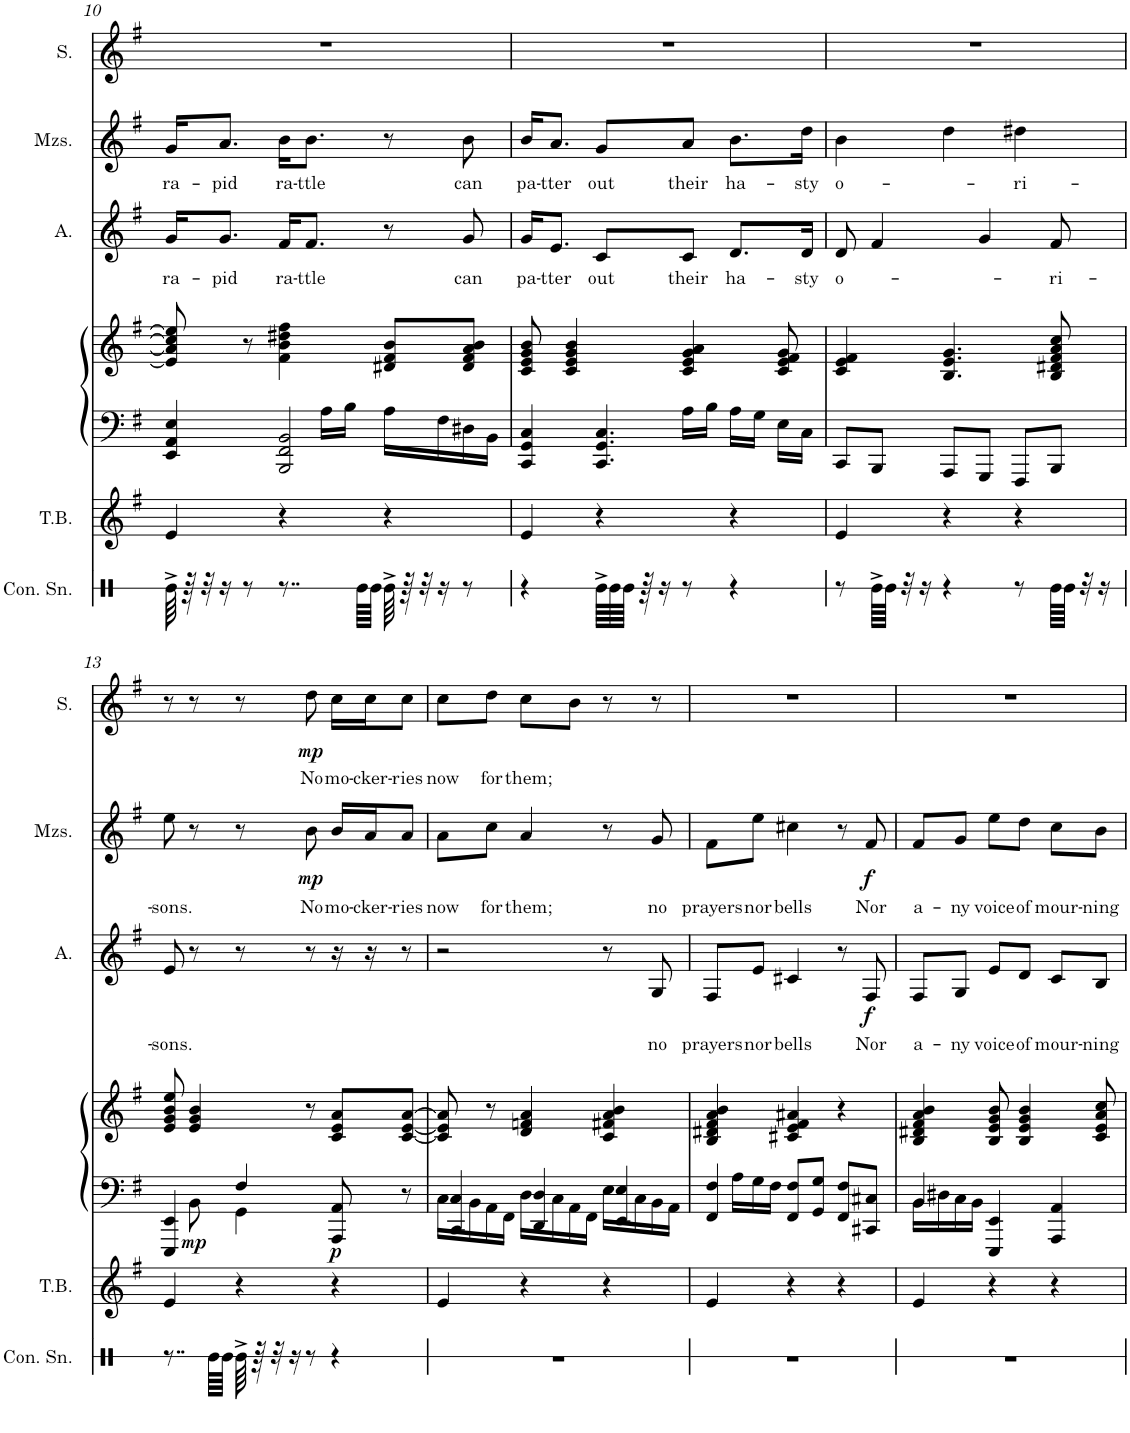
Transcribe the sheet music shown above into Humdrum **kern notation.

**kern	**kern	**kern	**kern	**dynam	**kern	**text	**dynam	**kern	**text	**dynam	**kern	**text	**dynam
*part6	*part5	*part4	*part4	*part4	*part3	*part3	*part3	*part2	*part2	*part2	*part1	*part1	*part1
*staff7	*staff6	*staff5	*staff4	*staff4/5	*staff3	*staff3	*staff3	*staff2	*staff2	*staff2	*staff1	*staff1	*staff1
*I"Concert Snare  Drum (optional)	*I"Tubular Bells  (optional)	*I"Piano	*	*	*I"Alto	*	*	*I"Mezzo-soprano	*	*	*I"Soprano	*	*
*I'Con. Sn.	*I'T.B.	*I'Pno	*	*	*I'A.	*	*	*I'Mzs.	*	*	*I'S.	*	*
!!LO:PB:g=z
*clefX	*clefG2	*clefF4	*clefG2	*	*clefG2	*	*	*clefG2	*	*	*clefG2	*	*
*k[]	*k[f#]	*k[f#]	*k[f#]	*	*k[f#]	*	*	*k[f#]	*	*	*k[f#]	*	*
*M3/4	*M3/4	*M3/4	*M3/4	*	*M3/4	*	*	*M3/4	*	*	*M3/4	*	*
=10	=10	=10	=10	=10	=10	=10	=10	=10	=10	=10	=10	=10	=10
*	*	*^	*	*	*	*	*	*	*	*	*	*	*
!	!	!	!	!	!	!	!LO:LY:b	!	!	!LO:LY:b	!	!	!	!
64Re^\	4e/	4EE/ 4AA/ 4E/	4.ryy	8e/] 8a/] 8cc/] 8ee/]	.	16g/KL	ra-	.	16g/KL	ra-	.	2.r	.	.
64r	.	.	.	.	.	.	.	.	.	.	.	.	.	.
32r	.	.	.	.	.	.	.	.	.	.	.	.	.	.
!	!	!	!	!	!	!	!LO:LY:b	!	!	!LO:LY:b	!	!	!	!
16r	.	.	.	.	.	8.g/J	-pid	.	8.a/J	-pid	.	.	.	.
8r	.	.	.	8r	.	.	.	.	.	.	.	.	.	.
!	!	!	!	!	!	!	!LO:LY:b	!	!	!LO:LY:b	!	!	!	!
8..r	4r	2BBB/ 2FF#/ 2BB/	.	4f#\ 4b\ 4dd#X\ 4ff#\	.	16f#/KL	ra-	.	16b\KL	ra-	.	.	.	.
!	!	!	!	!	!	!	!LO:LY:b	!	!	!LO:LY:b	!	!	!	!
.	.	.	.	.	.	8.f#/J	-ttle	.	8.b\J	-ttle	.	.	.	.
.	.	.	16A\LL	.	.	.	.	.	.	.	.	.	.	.
.	.	.	16B\JJ	.	.	.	.	.	.	.	.	.	.	.
64Re\LLLL	.	.	.	.	.	.	.	.	.	.	.	.	.	.
64Re\JJJJ	.	.	.	.	.	.	.	.	.	.	.	.	.	.
64Re^\	4r	.	16A\LL	8d#X/ 8f#/ 8b/L	.	8r	.	.	8r	.	.	.	.	.
64r	.	.	.	.	.	.	.	.	.	.	.	.	.	.
32r	.	.	.	.	.	.	.	.	.	.	.	.	.	.
16r	.	.	16F#\	.	.	.	.	.	.	.	.	.	.	.
!	!	!	!	!	!	!	!LO:LY:b	!	!	!LO:LY:b	!	!	!	!
8r	.	.	16D#X\	8d#/ 8f#/ 8a/ 8b/J	.	8g/	can	.	8b\	can	.	.	.	.
.	.	.	16BB\JJ	.	.	.	.	.	.	.	.	.	.	.
=11	=11	=11	=11	=11	=11	=11	=11	=11	=11	=11	=11	=11	=11	=11
!	!	!	!	!	!	!	!LO:LY:b	!	!	!LO:LY:b	!	!	!	!
4r	4e/	4CC/ 4GG/ 4C/	4.ryy	8c/ 8e/ 8g/ 8b/	.	16g/KL	pa-	.	16b/KL	pa-	.	2.r	.	.
!	!	!	!	!	!	!	!LO:LY:b	!	!	!LO:LY:b	!	!	!	!
.	.	.	.	.	.	8.e/J	-tter	.	8.a/J	-tter	.	.	.	.
.	.	.	.	4c/ 4e/ 4g/ 4b/	.	.	.	.	.	.	.	.	.	.
!	!	!	!	!	!	!	!LO:LY:b	!	!	!LO:LY:b	!	!	!	!
64Re^\LLLL	4r	4.CC/ 4.GG/ 4.C/	.	.	.	8c/L	out	.	8g/L	out	.	.	.	.
64Re\	.	.	.	.	.	.	.	.	.	.	.	.	.	.
64Re\JJJJ	.	.	.	.	.	.	.	.	.	.	.	.	.	.
64r	.	.	.	.	.	.	.	.	.	.	.	.	.	.
16r	.	.	.	.	.	.	.	.	.	.	.	.	.	.
!	!	!	!	!	!	!	!LO:LY:b	!	!	!LO:LY:b	!	!	!	!
8r	.	.	16A\LL	4c/ 4e/ 4g/ 4a/	.	8c/J	their	.	8a/J	their	.	.	.	.
.	.	.	16B\JJ	.	.	.	.	.	.	.	.	.	.	.
!	!	!	!	!	!	!	!LO:LY:b	!	!	!LO:LY:b	!	!	!	!
4r	4r	.	16A\LL	.	.	8.d/L	ha-	.	8.b\L	ha-	.	.	.	.
.	.	.	16G\JJ	.	.	.	.	.	.	.	.	.	.	.
.	.	16E\LL	8ryy	8c/ 8e/ 8f#/ 8g/	.	.	.	.	.	.	.	.	.	.
!	!	!	!	!	!	!	!LO:LY:b	!	!	!LO:LY:b	!	!	!	!
.	.	16C\JJ	.	.	.	16d/Jk	-sty	.	16dd\Jk	-sty	.	.	.	.
*	*	*v	*v	*	*	*	*	*	*	*	*	*	*	*
=12	=12	=12	=12	=12	=12	=12	=12	=12	=12	=12	=12	=12	=12
!	!	!	!	!	!	!LO:LY:b	!	!	!LO:LY:b	!	!	!	!
8r	4e/	8CC/L	4c/ 4e/ 4f#/	.	8d/	o-	.	4b\	o-	.	2.r	.	.
64Re^\LLLL	.	8BBB/J	.	.	4f#/	.	.	.	.	.	.	.	.
64Re\JJJJ	.	.	.	.	.	.	.	.	.	.	.	.	.
32r	.	.	.	.	.	.	.	.	.	.	.	.	.
16r	.	.	.	.	.	.	.	.	.	.	.	.	.
4r	4r	8AAA/L	4.B/ 4.e/ 4.g/	.	.	.	.	4dd\	.	.	.	.	.
.	.	8GGG/J	.	.	4g/	.	.	.	.	.	.	.	.
!	!	!	!	!	!	!	!	!	!LO:LY:b	!	!	!	!
8r	4r	8FFF#/L	.	.	.	.	.	4dd#X\	-ri-	.	.	.	.
!	!	!	!	!	!	!LO:LY:b	!	!	!	!	!	!	!
64Re\LLLL	.	8BBB/J	8B/ 8d#X/ 8f#/ 8a/ 8cc/	.	8f#/	-ri-	.	.	.	.	.	.	.
64Re\JJJJ	.	.	.	.	.	.	.	.	.	.	.	.	.
32r	.	.	.	.	.	.	.	.	.	.	.	.	.
16r	.	.	.	.	.	.	.	.	.	.	.	.	.
!!LO:LB:g=z
=13	=13	=13	=13	=13	=13	=13	=13	=13	=13	=13	=13	=13	=13
*	*	*^	*	*	*	*	*	*	*	*	*	*	*
!	!	!	!	!	!	!	!LO:LY:b	!	!	!LO:LY:b	!	!	!	!
8..r	4e/	4EEE/ 4EE/	8ryy	8e/ 8g/ 8b/ 8ee/	.	8e/	-sons.	.	8ee\	-sons.	.	8r	.	.
!	!	!	!	!	!LO:DY:b=2	!	!	!	!	!	!	!	!	!
.	.	.	8BB\	4e/ 4g/ 4b/	mp	8r	.	.	8r	.	.	8r	.	.
64Re\LLLL	.	.	.	.	.	.	.	.	.	.	.	.	.	.
64Re\JJJJ	.	.	.	.	.	.	.	.	.	.	.	.	.	.
64Re^\	4r	4GG\	4F#/	.	.	8r	.	.	8r	.	.	8r	.	.
64r	.	.	.	.	.	.	.	.	.	.	.	.	.	.
32r	.	.	.	.	.	.	.	.	.	.	.	.	.	.
16r	.	.	.	.	.	.	.	.	.	.	.	.	.	.
!	!	!	!	!	!	!	!	!	!	!LO:LY:b	!LO:DY:b	!	!LO:LY:b	!LO:DY:b
8r	.	.	.	8r	.	8r	.	.	8b\	No	mp	8dd\	No	mp
!	!	!	!	!	!LO:DY:b=2	!	!	!	!	!LO:LY:b	!	!	!LO:LY:b	!
4r	4r	8AAA/ 8AA/	4ryy	8c/ 8e/ 8a/L	p	16r	.	.	16b/LL	mo-	.	16cc\LL	mo-	.
!	!	!	!	!	!	!	!	!	!	!LO:LY:b	!	!	!LO:LY:b	!
.	.	.	.	.	.	16r	.	.	16a/J	-cker-	.	16cc\J	-cker-	.
!	!	!	!	!	!	!	!	!	!	!LO:LY:b	!	!	!LO:LY:b	!
.	.	8r	.	[8c/ [8e/ [8a/J	.	8r	.	.	8a/J	-ries	.	8cc\J	-ries	.
=14	=14	=14	=14	=14	=14	=14	=14	=14	=14	=14	=14	=14	=14	=14
!	!	!	!	!	!	!	!	!	!	!LO:LY:b	!	!	!LO:LY:b	!
2.r	4e/	4CC/ 4C/	16C\LL	8c/] 8e/] 8a/]	.	2r	.	.	8a\L	now	.	8cc\L	now	.
.	.	.	16BB\	.	.	.	.	.	.	.	.	.	.	.
!	!	!	!	!	!	!	!	!	!	!LO:LY:b	!	!	!LO:LY:b	!
.	.	.	16AA\	8r	.	.	.	.	8cc\J	for	.	8dd\J	for	.
.	.	.	16FF#\JJ	.	.	.	.	.	.	.	.	.	.	.
!	!	!	!	!	!	!	!	!	!	!LO:LY:b	!	!	!LO:LY:b	!
.	4r	4DD/ 4D/	16D\LL	4d/ 4fn/ 4a/	.	.	.	.	4a/	them;	.	8cc\L	them;	.
.	.	.	16C\	.	.	.	.	.	.	.	.	.	.	.
.	.	.	16AA\	.	.	.	.	.	.	.	.	8b\J	.	.
.	.	.	16FF#\JJ	.	.	.	.	.	.	.	.	.	.	.
.	4r	4EE/ 4E/	16E\LL	4c/ 4f#X/ 4a/ 4b/	.	8r	.	.	8r	.	.	8r	.	.
.	.	.	16C\	.	.	.	.	.	.	.	.	.	.	.
!	!	!	!	!	!	!	!LO:LY:b	!	!	!LO:LY:b	!	!	!	!
.	.	.	16BB\	.	.	8G/	no	.	8g/	no	.	8r	.	.
.	.	.	16AA\JJ	.	.	.	.	.	.	.	.	.	.	.
=15	=15	=15	=15	=15	=15	=15	=15	=15	=15	=15	=15	=15	=15	=15
!	!	!	!	!	!	!	!LO:LY:b	!	!	!LO:LY:b	!	!	!	!
2.r	4e/	4FF#/ 4F#/	16ryy	4B/ 4d#X/ 4f#/ 4a/ 4b/	.	8F#/L	prayers	.	8f#\L	prayers	.	2.r	.	.
.	.	.	16A\LL	.	.	.	.	.	.	.	.	.	.	.
!	!	!	!	!	!	!	!LO:LY:b	!	!	!LO:LY:b	!	!	!	!
.	.	.	16G\	.	.	8e/J	nor	.	8ee\J	nor	.	.	.	.
.	.	.	16F#\JJ	.	.	.	.	.	.	.	.	.	.	.
!	!	!	!	!	!	!	!LO:LY:b	!	!	!LO:LY:b	!	!	!	!
.	4r	8FF#/ 8F#/L	2ryy	4c#X/ 4e/ 4f#/ 4a#X/	.	4c#X/	bells	.	4cc#X\	bells	.	.	.	.
.	.	8GG/ 8G/J	.	.	.	.	.	.	.	.	.	.	.	.
.	4r	8FF#/ 8F#/L	.	4r	.	8r	.	.	8r	.	.	.	.	.
!	!	!	!	!	!	!	!LO:LY:b	!LO:DY:b	!	!LO:LY:b	!LO:DY:b	!	!	!
.	.	8CC#X/ 8C#X/J	.	.	.	8F#/	Nor	f	8f#/	Nor	f	.	.	.
=16	=16	=16	=16	=16	=16	=16	=16	=16	=16	=16	=16	=16	=16	=16
!	!	!	!	!	!	!	!LO:LY:b	!	!	!LO:LY:b	!	!	!	!
2.r	4e/	4BB/	16BB\LL	4B/ 4d#X/ 4f#/ 4a/ 4b/	.	8F#/L	a-	.	8f#/L	a-	.	2.r	.	.
.	.	.	16D#X\	.	.	.	.	.	.	.	.	.	.	.
!	!	!	!	!	!	!	!LO:LY:b	!	!	!LO:LY:b	!	!	!	!
.	.	.	16C\	.	.	8G/J	-ny	.	8g/J	-ny	.	.	.	.
.	.	.	16BB\JJ	.	.	.	.	.	.	.	.	.	.	.
!	!	!	!	!	!	!	!LO:LY:b	!	!	!LO:LY:b	!	!	!	!
.	4r	4EEE/ 4EE/	2ryy	8B/ 8e/ 8g/ 8b/	.	8e/L	voice	.	8ee\L	voice	.	.	.	.
!	!	!	!	!	!	!	!LO:LY:b	!	!	!LO:LY:b	!	!	!	!
.	.	.	.	4B/ 4e/ 4g/ 4b/	.	8d/J	of	.	8dd\J	of	.	.	.	.
!	!	!	!	!	!	!	!LO:LY:b	!	!	!LO:LY:b	!	!	!	!
.	4r	4AAA/ 4AA/	.	.	.	8c/L	mour-	.	8cc\L	mour-	.	.	.	.
!	!	!	!	!	!	!	!LO:LY:b	!	!	!LO:LY:b	!	!	!	!
.	.	.	.	8c/ 8e/ 8a/ 8cc/	.	8B/J	-ning	.	8b\J	-ning	.	.	.	.
*	*	*v	*v	*	*	*	*	*	*	*	*	*	*	*
=	=	=	=	=	=	=	=	=	=	=	=	=	=
*-	*-	*-	*-	*-	*-	*-	*-	*-	*-	*-	*-	*-	*-
